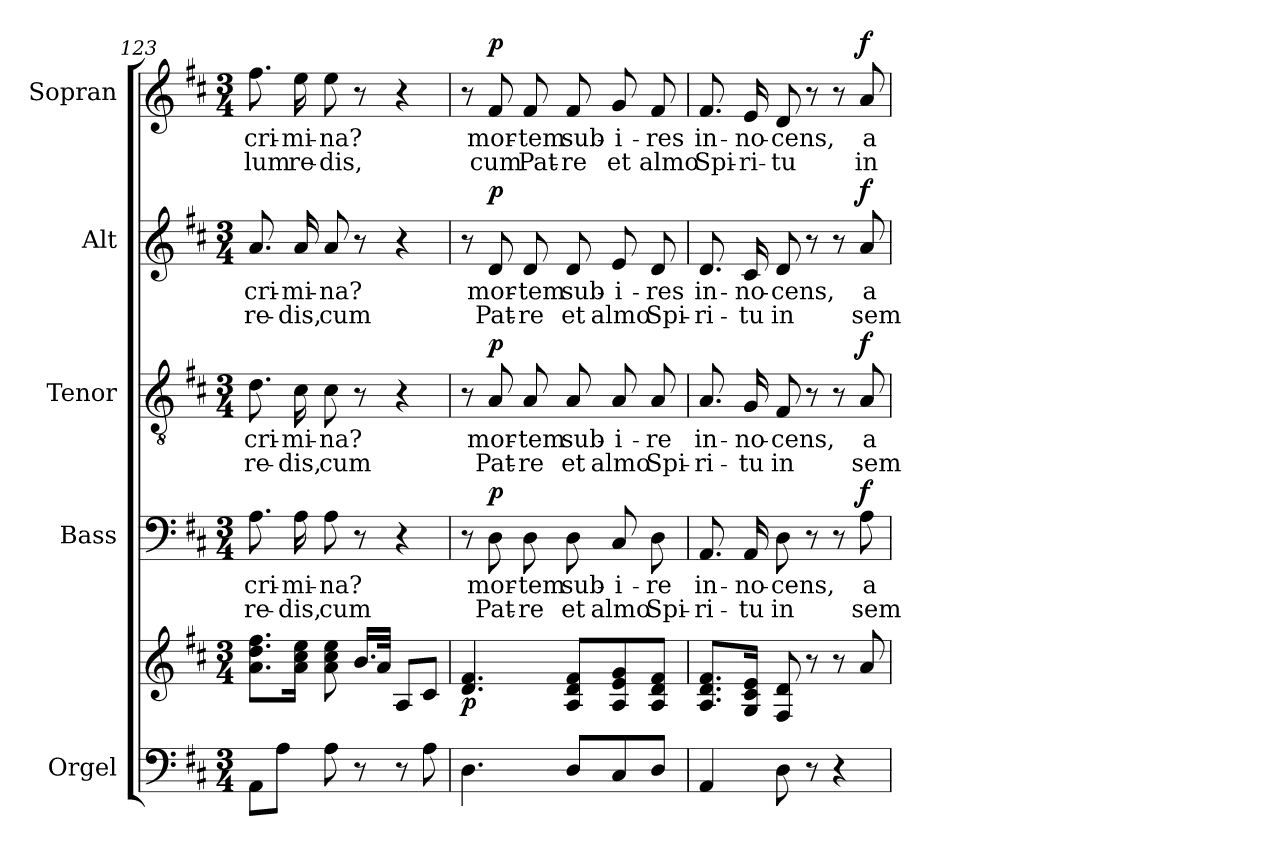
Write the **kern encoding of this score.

**kern	**kern	**dynam	**kern	**text	**text	**dynam	**kern	**text	**text	**dynam	**kern	**text	**text	**dynam	**kern	**text	**text	**dynam
*part5	*part5	*part5	*part4	*part4	*part4	*part4	*part3	*part3	*part3	*part3	*part2	*part2	*part2	*part2	*part1	*part1	*part1	*part1
*staff6	*staff5	*staff5/6	*staff4	*staff4	*staff4	*staff4	*staff3	*staff3	*staff3	*staff3	*staff2	*staff2	*staff2	*staff2	*staff1	*staff1	*staff1	*staff1
*I"Orgel	*	*	*I"Bass	*	*	*	*I"Tenor	*	*	*	*I"Alt	*	*	*	*I"Sopran	*	*	*
*I'Org.	*	*	*I'B.	*	*	*	*I'T.	*	*	*	*I'A.	*	*	*	*I'S.	*	*	*
*clefF4	*clefG2	*	*clefF4	*	*	*	*clefGv2	*	*	*	*clefG2	*	*	*	*clefG2	*	*	*
*k[f#c#]	*k[f#c#]	*	*k[f#c#]	*	*	*	*k[f#c#]	*	*	*	*k[f#c#]	*	*	*	*k[f#c#]	*	*	*
*D:	*D:	*	*D:	*	*	*	*D:	*	*	*	*D:	*	*	*	*D:	*	*	*
*M3/4	*M3/4	*	*M3/4	*	*	*	*M3/4	*	*	*	*M3/4	*	*	*	*M3/4	*	*	*
=123	=123	=123	=123	=123	=123	=123	=123	=123	=123	=123	=123	=123	=123	=123	=123	=123	=123	=123
!	!	!	!	!LO:LY:b	!LO:LY:b	!	!	!LO:LY:b	!LO:LY:b	!	!	!LO:LY:b	!LO:LY:b	!	!	!LO:LY:b	!LO:LY:b	!
8AA\L	8.a\ 8.dd\ 8.ff#\L	.	8.A\	cri-	re-	.	8.d\	cri-	re-	.	8.a/	cri-	re-	.	8.ff#\	cri-	-lum	.
8A\J	.	.	.	.	.	.	.	.	.	.	.	.	.	.	.	.	.	.
!	!	!	!	!LO:LY:b	!LO:LY:b	!	!	!LO:LY:b	!LO:LY:b	!	!	!LO:LY:b	!LO:LY:b	!	!	!LO:LY:b	!LO:LY:b	!
.	16a\ 16cc#\ 16ee\Jk	.	16A\	-mi-	-dis,	.	16c#\	-mi-	-dis,	.	16a/	-mi-	-dis,	.	16ee\	-mi-	re-	.
!	!	!	!	!LO:LY:b	!LO:LY:b	!	!	!LO:LY:b	!LO:LY:b	!	!	!LO:LY:b	!LO:LY:b	!	!	!LO:LY:b	!LO:LY:b	!
8A\	8a\ 8cc#\ 8ee\	.	8A\	-na?	cum	.	8c#\	-na?	cum	.	8a/	-na?	cum	.	8ee\	-na?	-dis,	.
8r	16.b/LL	.	8r	.	.	.	8r	.	.	.	8r	.	.	.	8r	.	.	.
.	32a/JJk	.	.	.	.	.	.	.	.	.	.	.	.	.	.	.	.	.
8r	8A/L	.	4r	.	.	.	4r	.	.	.	4r	.	.	.	4r	.	.	.
8A\	8c#/J	.	.	.	.	.	.	.	.	.	.	.	.	.	.	.	.	.
=124	=124	=124	=124	=124	=124	=124	=124	=124	=124	=124	=124	=124	=124	=124	=124	=124	=124	=124
!	!	!LO:DY:b	!	!	!	!	!	!	!	!	!	!	!	!	!	!	!	!
4.D\	4.d/ 4.f#/	p	8r	.	.	.	8r	.	.	.	8r	.	.	.	8r	.	.	.
!	!	!	!	!LO:LY:b	!LO:LY:b	!LO:DY:a	!	!LO:LY:b	!LO:LY:b	!LO:DY:a	!	!LO:LY:b	!LO:LY:b	!LO:DY:a	!	!LO:LY:b	!LO:LY:b	!LO:DY:a
.	.	.	8D\	mor-	Pat-	p	8A/	mor-	Pat-	p	8d/	mor-	Pat-	p	8f#/	mor-	cum	p
!	!	!	!	!LO:LY:b	!LO:LY:b	!	!	!LO:LY:b	!LO:LY:b	!	!	!LO:LY:b	!LO:LY:b	!	!	!LO:LY:b	!LO:LY:b	!
.	.	.	8D\	-tem	-re	.	8A/	-tem	-re	.	8d/	-tem	-re	.	8f#/	-tem	Pat-	.
!	!	!	!	!LO:LY:b	!LO:LY:b	!	!	!LO:LY:b	!LO:LY:b	!	!	!LO:LY:b	!LO:LY:b	!	!	!LO:LY:b	!LO:LY:b	!
8D/L	8A/ 8d/ 8f#/L	.	8D\	sub-	et	.	8A/	sub-	et	.	8d/	sub-	et	.	8f#/	sub-	-re	.
!	!	!	!	!LO:LY:b	!LO:LY:b	!	!	!LO:LY:b	!LO:LY:b	!	!	!LO:LY:b	!LO:LY:b	!	!	!LO:LY:b	!LO:LY:b	!
8C#/	8A/ 8e/ 8g/	.	8C#/	-i-	almo	.	8A/	-i-	almo	.	8e/	-i-	almo	.	8g/	-i-	et	.
!	!	!	!	!LO:LY:b	!LO:LY:b	!	!	!LO:LY:b	!LO:LY:b	!	!	!LO:LY:b	!LO:LY:b	!	!	!LO:LY:b	!LO:LY:b	!
8D/J	8A/ 8d/ 8f#/J	.	8D\	-re	Spi-	.	8A/	-re	Spi-	.	8d/	-res	Spi-	.	8f#/	-res	almo	.
!!LO:PB:g=z
=125	=125	=125	=125	=125	=125	=125	=125	=125	=125	=125	=125	=125	=125	=125	=125	=125	=125	=125
!	!	!	!	!LO:LY:b	!LO:LY:b	!	!	!LO:LY:b	!LO:LY:b	!	!	!LO:LY:b	!LO:LY:b	!	!	!LO:LY:b	!LO:LY:b	!
4AA/	8.A/ 8.d/ 8.f#/L	.	8.AA/	in-	-ri-	.	8.A/	in-	-ri-	.	8.d/	in-	-ri-	.	8.f#/	in-	Spi-	.
!	!	!	!	!LO:LY:b	!LO:LY:b	!	!	!LO:LY:b	!LO:LY:b	!	!	!LO:LY:b	!LO:LY:b	!	!	!LO:LY:b	!LO:LY:b	!
.	16G/ 16c#/ 16e/Jk	.	16AA/	-no-	-tu	.	16G/	-no-	-tu	.	16c#/	-no-	-tu	.	16e/	-no-	-ri-	.
!	!	!	!	!LO:LY:b	!LO:LY:b	!	!	!LO:LY:b	!LO:LY:b	!	!	!LO:LY:b	!LO:LY:b	!	!	!LO:LY:b	!LO:LY:b	!
8D\	8F#/ 8d/	.	8D\	-cens,	in	.	8F#/	-cens,	in	.	8d/	-cens,	in	.	8d/	-cens,	-tu	.
8r	8r	.	8r	.	.	.	8r	.	.	.	8r	.	.	.	8r	.	.	.
4r	8r	.	8r	.	.	.	8r	.	.	.	8r	.	.	.	8r	.	.	.
!	!	!	!	!LO:LY:b	!LO:LY:b	!LO:DY:a	!	!LO:LY:b	!LO:LY:b	!LO:DY:a	!	!LO:LY:b	!LO:LY:b	!LO:DY:a	!	!LO:LY:b	!LO:LY:b	!LO:DY:a
.	8a/	.	8A\	a	sem-	f	8A/	a	sem-	f	8a/	a	sem-	f	8a/	a	in	f
=	=	=	=	=	=	=	=	=	=	=	=	=	=	=	=	=	=	=
*-	*-	*-	*-	*-	*-	*-	*-	*-	*-	*-	*-	*-	*-	*-	*-	*-	*-	*-
